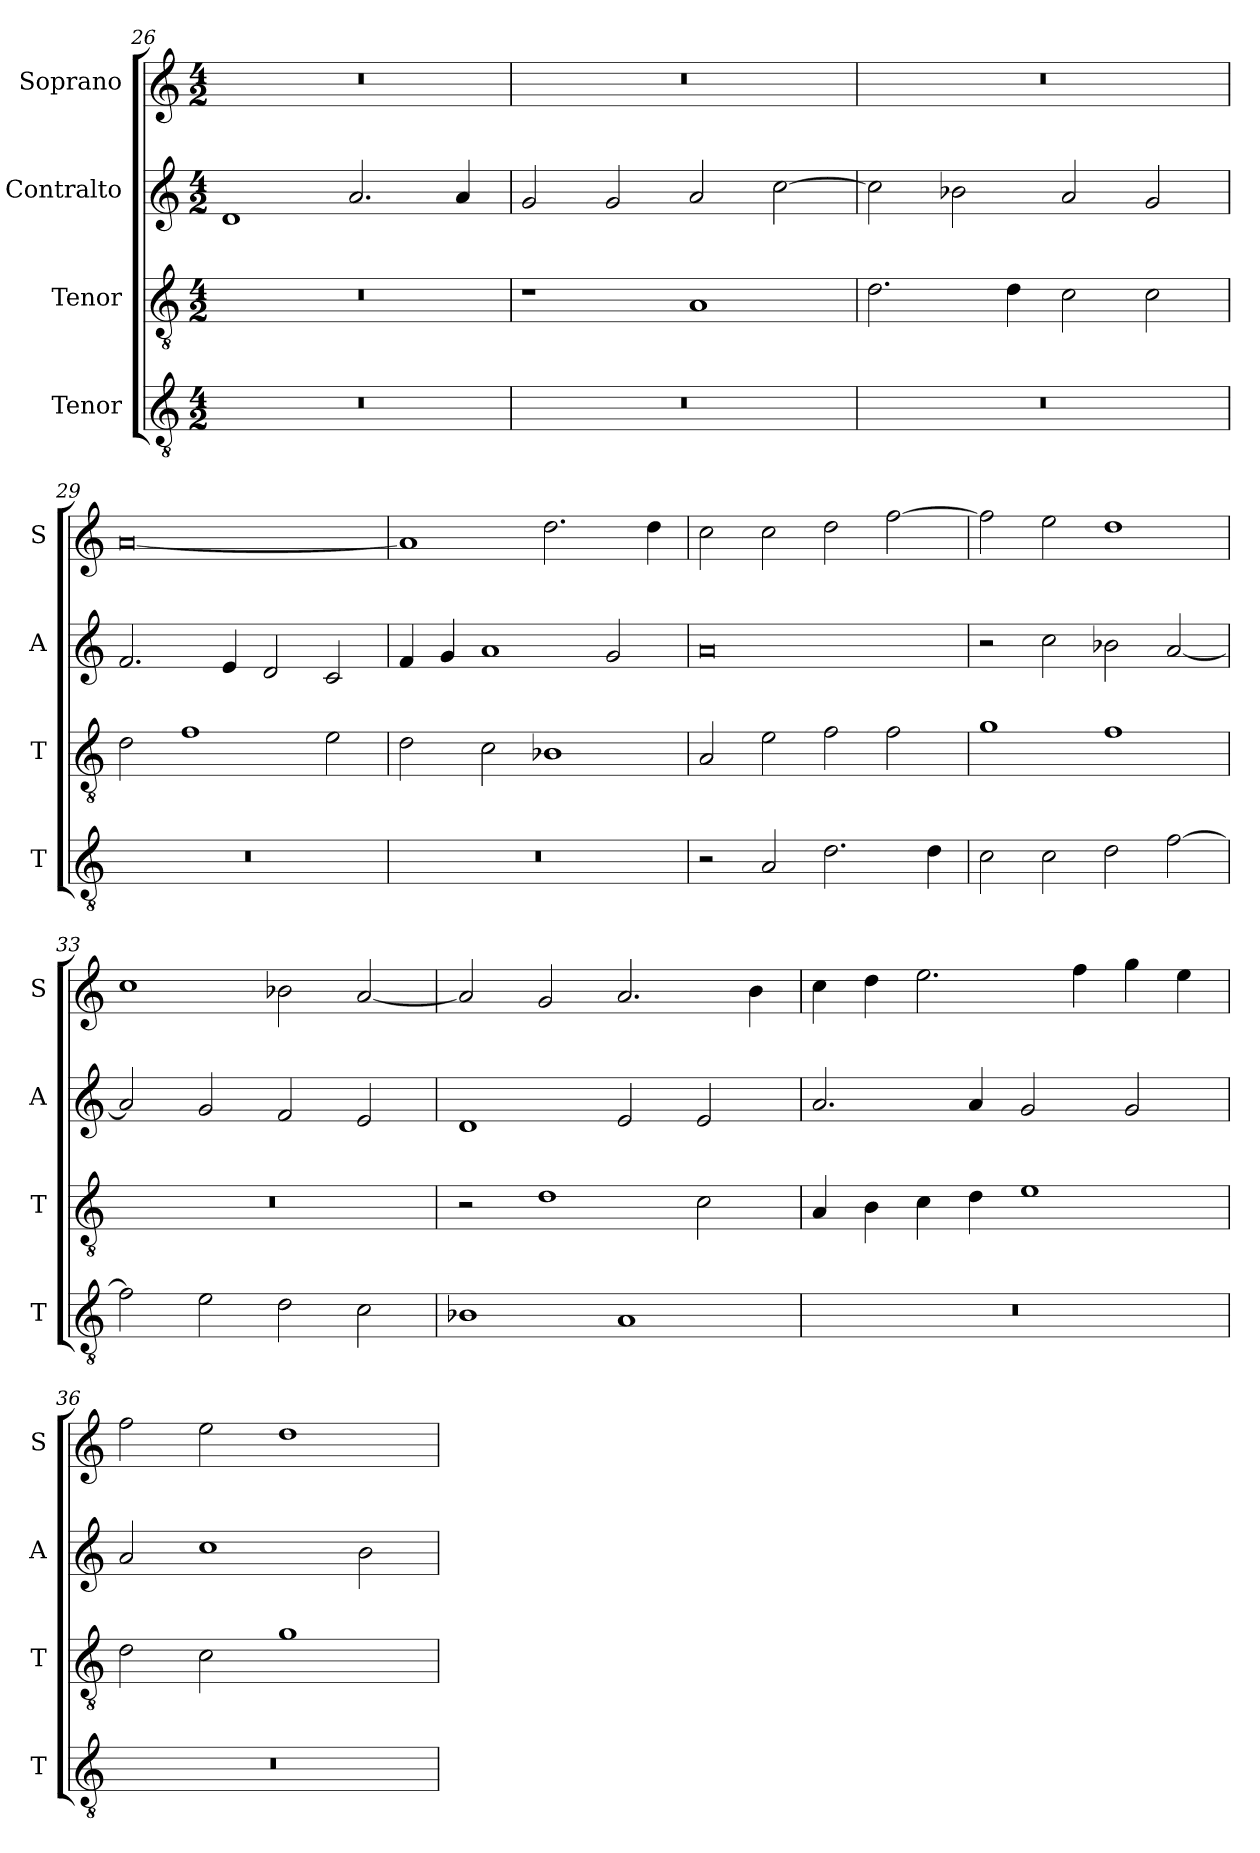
**kern	**kern	**kern	**kern
*part4	*part3	*part2	*part1
*staff4	*staff3	*staff2	*staff1
*I"Tenor	*I"Tenor	*I"Contralto	*I"Soprano
*I'T	*I'T	*I'A	*I'S
*clefGv2	*clefGv2	*clefG2	*clefG2
*k[]	*k[]	*k[]	*k[]
*D:dor	*D:dor	*D:dor	*D:dor
*M4/2	*M4/2	*M4/2	*M4/2
=26	=26	=26	=26
0r	0r	1d	0r
.	.	2.a	.
.	.	4a	.
=27	=27	=27	=27
0r	1r	2g	0r
.	.	2g	.
.	1A	2a	.
.	.	[2cc	.
=28	=28	=28	=28
0r	2.d	2cc]	0r
.	.	2b-X	.
.	4d	.	.
.	2c	2a	.
.	2c	2g	.
=29	=29	=29	=29
0r	2d	2.f	[0a
.	1f	.	.
.	.	4e	.
.	.	2d	.
.	2e	2c	.
=30	=30	=30	=30
0r	2d	4f	1a]
.	.	4g	.
.	2c	1a	.
.	1B-X	.	2.dd
.	.	2g	.
.	.	.	4dd
=31	=31	=31	=31
2r	2A	0a	2cc
2A	2e	.	2cc
2.d	2f	.	2dd
.	2f	.	[2ff
4d	.	.	.
=32	=32	=32	=32
2c	1g	2r	2ff]
2c	.	2cc	2ee
2d	1f	2b-X	1dd
[2f	.	[2a	.
=33	=33	=33	=33
2f]	0r	2a]	1cc
2e	.	2g	.
2d	.	2f	2b-X
2c	.	2e	[2a
=34	=34	=34	=34
1B-X	2r	1d	2a]
.	1d	.	2g
1A	.	2e	2.a
.	2c	2e	.
.	.	.	4b
=35	=35	=35	=35
0r	4A	2.a	4cc
.	4B	.	4dd
.	4c	.	2.ee
.	4d	4a	.
.	1e	2g	.
.	.	.	4ff
.	.	2g	4gg
.	.	.	4ee
=36	=36	=36	=36
0r	2d	2a	2ff
.	2c	1cc	2ee
.	1g	.	1dd
.	.	2b	.
=	=	=	=
*-	*-	*-	*-
